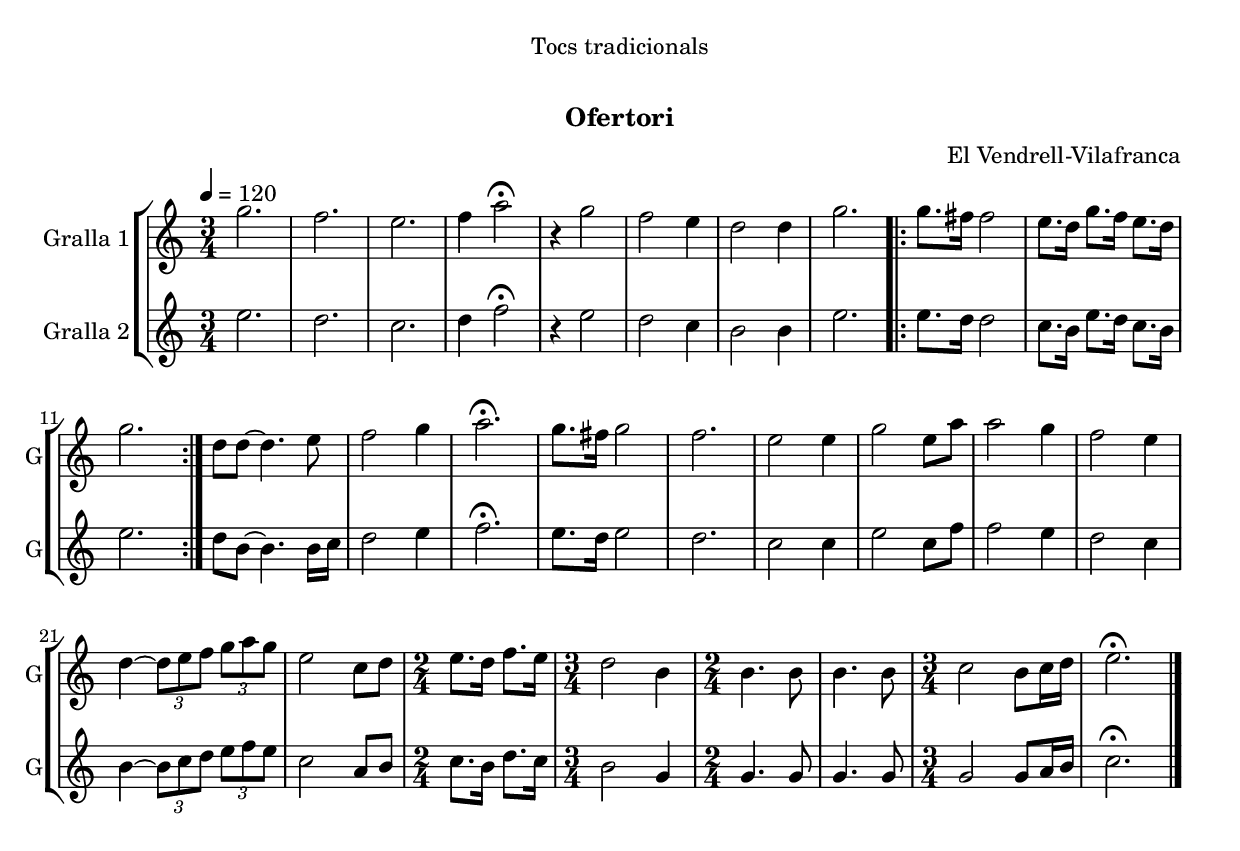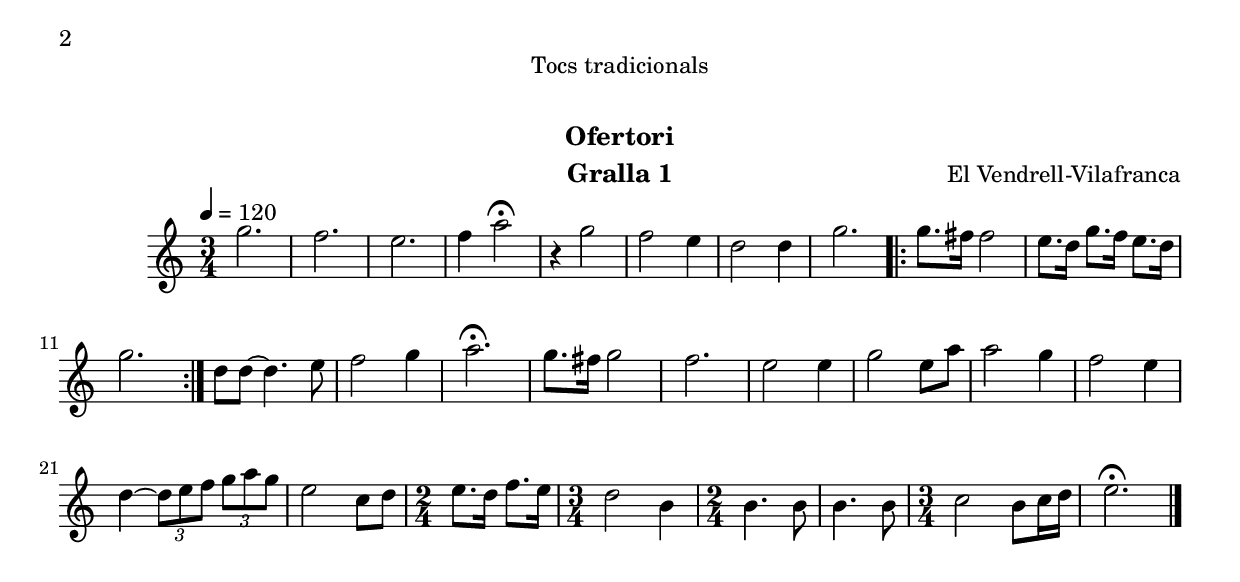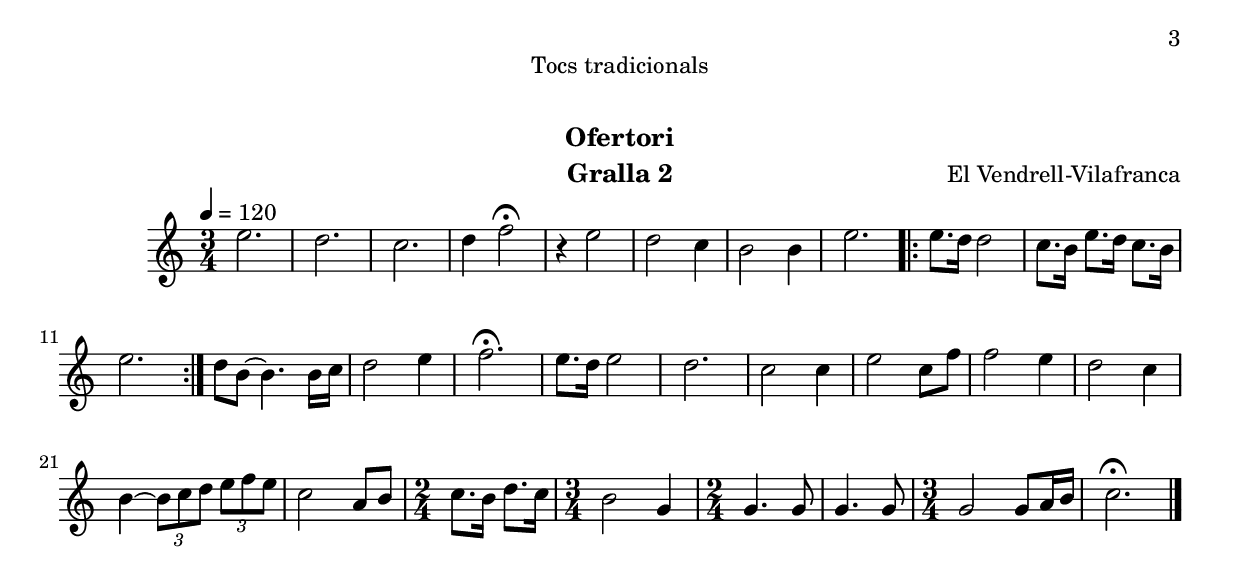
\version "2.16.0"

\header {
  dedication="Tocs tradicionals"
  title="   "
  subtitle="Ofertori"
  subsubtitle=""
  poet=""
  meter=""
  piece=""
  composer="El Vendrell-Vilafranca"
  arranger=""
  opus=""
  instrument=""
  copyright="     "
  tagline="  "
}

liniaroAa =
\relative g''
{
  \tempo 4=120
  \clef treble
  \key c \major
  \time 3/4
  g2.  |
  f2.  |
  e2.  |
  f4 a2\fermata  |
  %05
  r4 g2  |
  f2 e4  |
  d2 d4  |
  g2.  |
  \repeat volta 2 { g8. fis16 fis2  |
  %10
  e8. d16 g8. f16 e8. d16  |
  g2.  | }
  d8 d ~ d4. e8  |
  f2 g4  |
  a2.\fermata  |
  %15
  g8. fis16 g2  |
  f2.  |
  e2 e4  |
  g2 e8 a  |
  a2 g4  |
  %20
  f2 e4  |
  d4 ~ \times 2/3 { d8 e f } \times 2/3 { g a g }  |
  e2 c8 d  |
  \time 2/4   e8. d16 f8. e16  |
  \time 3/4   d2 b4  |
  %25
  \time 2/4   b4. b8  |
  b4. b8  |
  \time 3/4   c2 b8 c16 d  |
  e2.\fermata  \bar "|."
}

liniaroAb =
\relative e''
{
  \tempo 4=120
  \clef treble
  \key c \major
  \time 3/4
  e2.  |
  d2.  |
  c2.  |
  d4 f2\fermata  |
  %05
  r4 e2  |
  d2 c4  |
  b2 b4  |
  e2.  |
  \repeat volta 2 { e8. d16 d2  |
  %10
  c8. b16 e8. d16 c8. b16  |
  e2.  | }
  d8 b ~ b4. b16 c  |
  d2 e4  |
  f2.\fermata  |
  %15
  e8. d16 e2  |
  d2.  |
  c2 c4  |
  e2 c8 f  |
  f2 e4  |
  %20
  d2 c4  |
  b4 ~ \times 2/3 { b8 c d } \times 2/3 { e f e }  |
  c2 a8 b  |
  \time 2/4   c8. b16 d8. c16  |
  \time 3/4   b2 g4  |
  %25
  \time 2/4   g4. g8  |
  g4. g8  |
  \time 3/4   g2 g8 a16 b  |
  c2.\fermata  \bar "|."
}

\bookpart {
  \score {
    \new StaffGroup {
      \override Score.RehearsalMark #'self-alignment-X = #LEFT
      <<
        \new Staff \with {instrumentName = #"Gralla 1" shortInstrumentName = #"G"} \liniaroAa
        \new Staff \with {instrumentName = #"Gralla 2" shortInstrumentName = #"G"} \liniaroAb
      >>
    }
    \layout {}
  }\score { \unfoldRepeats
    \new StaffGroup {
      \override Score.RehearsalMark #'self-alignment-X = #LEFT
      <<
        \new Staff \with {instrumentName = #"Gralla 1" shortInstrumentName = #"G"} \liniaroAa
        \new Staff \with {instrumentName = #"Gralla 2" shortInstrumentName = #"G"} \liniaroAb
      >>
    }
    \midi {}
  }
}

\bookpart {
  \header {instrument="Gralla 1"}
  \score {
    \new StaffGroup {
      \override Score.RehearsalMark #'self-alignment-X = #LEFT
      <<
        \new Staff \liniaroAa
      >>
    }
    \layout {}
  }\score { \unfoldRepeats
    \new StaffGroup {
      \override Score.RehearsalMark #'self-alignment-X = #LEFT
      <<
        \new Staff \liniaroAa
      >>
    }
    \midi {}
  }
}

\bookpart {
  \header {instrument="Gralla 2"}
  \score {
    \new StaffGroup {
      \override Score.RehearsalMark #'self-alignment-X = #LEFT
      <<
        \new Staff \liniaroAb
      >>
    }
    \layout {}
  }\score { \unfoldRepeats
    \new StaffGroup {
      \override Score.RehearsalMark #'self-alignment-X = #LEFT
      <<
        \new Staff \liniaroAb
      >>
    }
    \midi {}
  }
}

